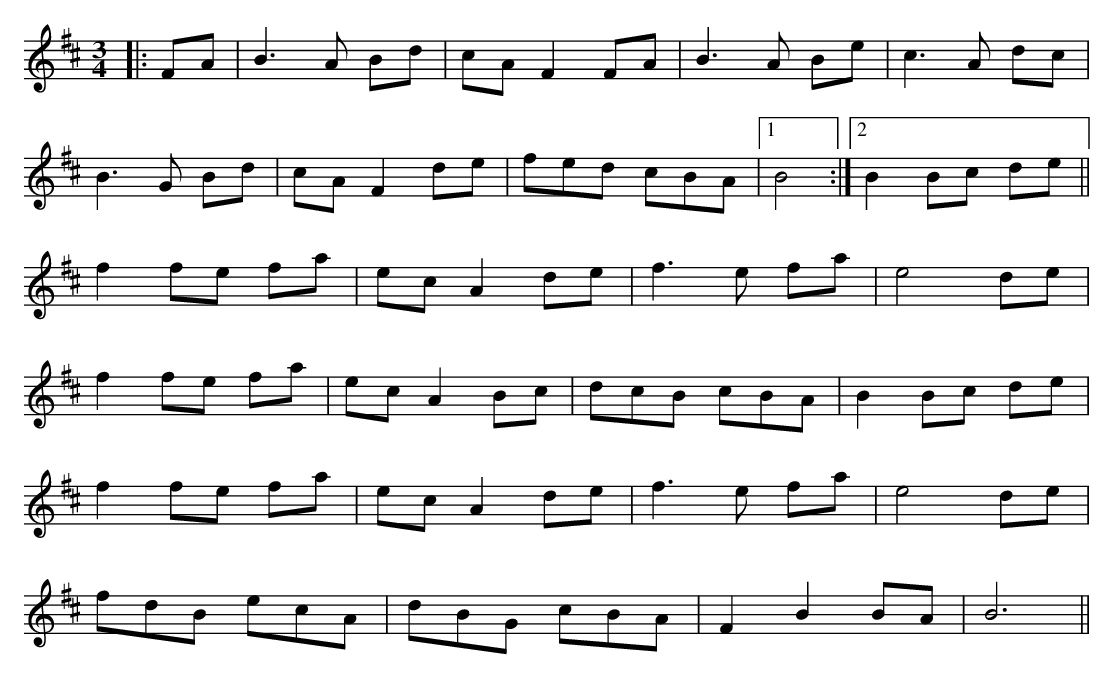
X:1
M:3/4
K:Bmin
|:FA| B3 A Bd|cA F2 FA|B3 A Be|c3 A dc|
B3 G Bd|cA F2 de|fed cBA|1 B4:|2 B2 Bc de||
f2 fe fa|ec A2 de|f3 e fa|e4 de|
f2 fe fa|ec A2 Bc|dcB cBA|B2 Bc de|
f2 fe fa|ec A2 de|f3 e fa|e4 de|
fdB ecA|dBG cBA|F2 B2 BA|B6||
